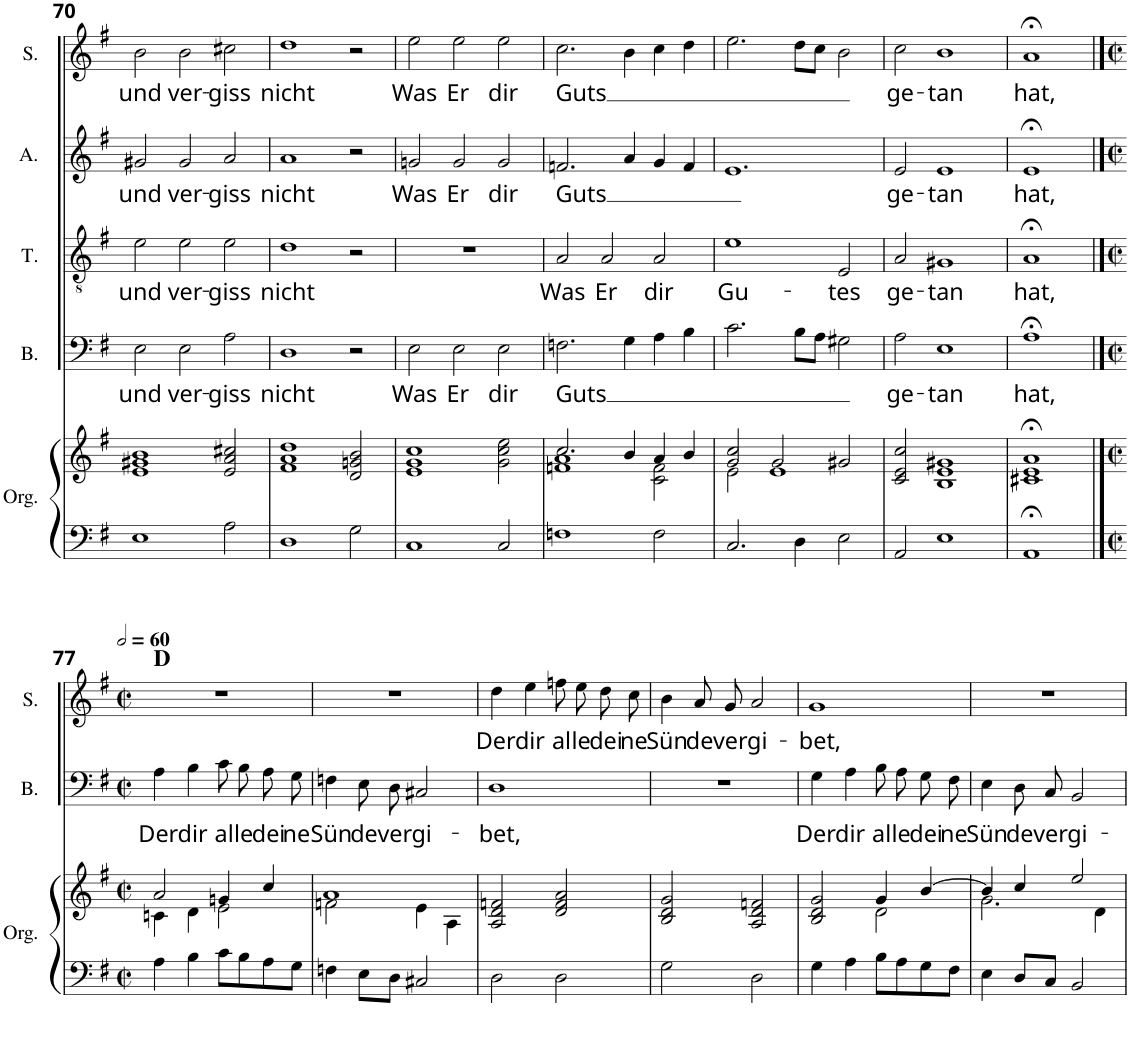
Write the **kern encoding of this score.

**kern	**kern	**kern	**text	**kern	**text	**kern	**text	**kern	**text
*part5	*part5	*part4	*part4	*part3	*part3	*part2	*part2	*part1	*part1
*staff6	*staff5	*staff4	*staff4	*staff3	*staff3	*staff2	*staff2	*staff1	*staff1
*I"Orgue	*	*I"Basse	*	*I"Ténor	*	*I"Alto	*	*I"Soprano	*
*I'Org.	*	*I'B.	*	*I'T.	*	*I'A.	*	*I'S.	*
!!LO:PB:g=z
*clefF4	*clefG2	*clefF4	*	*clefGv2	*	*clefG2	*	*clefG2	*
*k[f#]	*k[f#]	*k[f#]	*	*k[f#]	*	*k[f#]	*	*k[f#]	*
*M3/2	*M3/2	*M3/2	*	*M3/2	*	*M3/2	*	*M3/2	*
=70	=70	=70	=70	=70	=70	=70	=70	=70	=70
!	!	!	!LO:LY:b	!	!LO:LY:b	!	!LO:LY:b	!	!LO:LY:b
1E	1e 1g#X 1b	2E\	und	2e\	und	2g#X/	und	2b\	und
!	!	!	!LO:LY:b	!	!LO:LY:b	!	!LO:LY:b	!	!LO:LY:b
.	.	2E\	ver-	2e\	ver-	2g#/	ver-	2b\	ver-
!	!	!	!LO:LY:b	!	!LO:LY:b	!	!LO:LY:b	!	!LO:LY:b
2A\	2e/ 2a/ 2cc#X/	2A\	-giss	2e\	-giss	2a/	-giss	2cc#X\	-giss
=71	=71	=71	=71	=71	=71	=71	=71	=71	=71
!	!	!	!LO:LY:b	!	!LO:LY:b	!	!LO:LY:b	!	!LO:LY:b
1D	1f# 1a 1dd	1D	nicht	1d	nicht	1a	nicht	1dd	nicht
2G\	2d/ 2gn/ 2b/	2r	.	2r	.	2r	.	2r	.
=72	=72	=72	=72	=72	=72	=72	=72	=72	=72
!	!	!	!LO:LY:b	!	!	!	!LO:LY:b	!	!LO:LY:b
1C	1e 1g 1cc	2E\	Was	1.r	.	2gn/	Was	2ee\	Was
!	!	!	!LO:LY:b	!	!	!	!LO:LY:b	!	!LO:LY:b
.	.	2E\	Er	.	.	2g/	Er	2ee\	Er
!	!	!	!LO:LY:b	!	!	!	!LO:LY:b	!	!LO:LY:b
2C/	2g\ 2cc\ 2ee\	2E\	dir	.	.	2g/	dir	2ee\	dir
=73	=73	=73	=73	=73	=73	=73	=73	=73	=73
*	*^	*	*	*	*	*	*	*	*
!	!	!	!	!LO:LY:b	!	!LO:LY:b	!	!LO:LY:b	!	!LO:LY:b
1Fn	2.cc/	1fn 1a	2.Fn\	Guts	2A/	Was	2.fn/	Guts	2.cc\	Guts
!	!	!	!	!	!	!LO:LY:b	!	!	!	!
.	.	.	.	.	2A/	Er	.	.	.	.
.	4b/	.	4G\	.	.	.	4a/	.	4b\	.
!	!	!	!	!	!	!LO:LY:b	!	!	!	!
2F\	4a/	2c\ 2f\	4A\	.	2A/	dir	4g/	.	4cc\	.
.	4b/	.	4B\	.	.	.	4f/	.	4dd\	.
=74	=74	=74	=74	=74	=74	=74	=74	=74	=74	=74
!	!	!	!	!	!	!LO:LY:b	!	!	!	!
2.C/	2g/ 2cc/	2e\	2.c\	.	1e	Gu-	1.e	.	2.ee\	.
.	2g/	1e	.	.	.	.	.	.	.	.
4D\	.	.	8B\L	.	.	.	.	.	8dd\L	.
.	.	.	8A\J	.	.	.	.	.	8cc\J	.
!	!	!	!	!	!	!LO:LY:b	!	!	!	!
2E\	2g#X/	.	2G#X\	.	2E/	-tes	.	.	2b\	.
*	*v	*v	*	*	*	*	*	*	*	*
=75	=75	=75	=75	=75	=75	=75	=75	=75	=75
!	!	!	!LO:LY:b	!	!LO:LY:b	!	!LO:LY:b	!	!LO:LY:b
2AA/	2c/ 2e/ 2cc/	2A\	ge-	2A/	ge-	2e/	ge-	2cc\	ge-
!	!	!	!LO:LY:b	!	!LO:LY:b	!	!LO:LY:b	!	!LO:LY:b
1E	1B 1e 1g#X	1E	-tan	1G#X	-tan	1e	-tan	1b	-tan
=76	=76	=76	=76	=76	=76	=76	=76	=76	=76
!	!	!	!LO:LY:b	!	!LO:LY:b	!	!LO:LY:b	!	!LO:LY:b
1AA;<	1c#X;< 1e;< 1a;<	1A;<	hat,	1A;<	hat,	1e;<	hat,	1a;<	hat,
!!LO:LB:g=z
==77	==77	==77	==77	==77	==77	==77	==77	==77	==77
*M2/2	*M2/2	*M2/2	*	*M2/2	*	*M2/2	*	*M2/2	*
*met(c|)	*met(c|)	*met(c|)	*	*met(c|)	*	*met(c|)	*	*met(c|)	*
*	*	*	*	*	*	*	*	*MM120	*
*	*^	*	*	*	*	*	*	*	*
!	!	!	!	!	!	!	!	!	!LO:TX:a:B:t=D	!
!	!	!	!	!LO:LY:b	!	!	!	!	!	!
4A\	2a/	4cn\	4A\	Der	1r	.	1r	.	1r	.
!	!	!	!	!LO:LY:b	!	!	!	!	!	!
4B\	.	4d\	4B\	dir	.	.	.	.	.	.
!	!	!	!	!LO:LY:b	!	!	!	!	!	!
8c\L	4gn/	2e\	8c\	al-	.	.	.	.	.	.
!	!	!	!	!LO:LY:b	!	!	!	!	!	!
8B\	.	.	8B\	-le	.	.	.	.	.	.
!	!	!	!	!LO:LY:b	!	!	!	!	!	!
8A\	4cc/	.	8A\	dei-	.	.	.	.	.	.
!	!	!	!	!LO:LY:b	!	!	!	!	!	!
8G\J	.	.	8G\	-ne	.	.	.	.	.	.
=78	=78	=78	=78	=78	=78	=78	=78	=78	=78	=78
!	!	!	!	!LO:LY:b	!	!	!	!	!	!
4Fn\	1a	2fn\	4Fn\	Sün-	1r	.	1r	.	1r	.
!	!	!	!	!LO:LY:b	!	!	!	!	!	!
8E\L	.	.	8E\	-de	.	.	.	.	.	.
!	!	!	!	!LO:LY:b	!	!	!	!	!	!
8D\J	.	.	8D\	ver-	.	.	.	.	.	.
!	!	!	!	!LO:LY:b	!	!	!	!	!	!
2C#X/	.	4e\	2C#X/	-gi-	.	.	.	.	.	.
.	.	4A\	.	.	.	.	.	.	.	.
=79	=79	=79	=79	=79	=79	=79	=79	=79	=79	=79
!	!	!	!	!LO:LY:b	!	!	!	!	!	!LO:LY:b
*	*v	*v	*	*	*	*	*	*	*	*
2D\	2A/ 2d/ 2fn/	1D	-bet,	1r	.	1r	.	4dd\	Der
!	!	!	!	!	!	!	!	!	!LO:LY:b
.	.	.	.	.	.	.	.	4ee\	dir
!	!	!	!	!	!	!	!	!	!LO:LY:b
2D\	2d/ 2f/ 2a/	.	.	.	.	.	.	8ffn\	al-
!	!	!	!	!	!	!	!	!	!LO:LY:b
.	.	.	.	.	.	.	.	8ee\	-le
!	!	!	!	!	!	!	!	!	!LO:LY:b
.	.	.	.	.	.	.	.	8dd\	dei-
!	!	!	!	!	!	!	!	!	!LO:LY:b
.	.	.	.	.	.	.	.	8cc\	-ne
=80	=80	=80	=80	=80	=80	=80	=80	=80	=80
!	!	!	!	!	!	!	!	!	!LO:LY:b
2G\	2B/ 2d/ 2g/	1r	.	1r	.	1r	.	4b\	Sün-
!	!	!	!	!	!	!	!	!	!LO:LY:b
.	.	.	.	.	.	.	.	8a/	-de
!	!	!	!	!	!	!	!	!	!LO:LY:b
.	.	.	.	.	.	.	.	8g/	ver-
!	!	!	!	!	!	!	!	!	!LO:LY:b
2D\	2A/ 2d/ 2fn/	.	.	.	.	.	.	2a/	-gi-
=81	=81	=81	=81	=81	=81	=81	=81	=81	=81
*	*^	*	*	*	*	*	*	*	*
!	!	!	!	!LO:LY:b	!	!	!	!	!	!LO:LY:b
4G\	2B/ 2d/ 2g/	2ryy	4G\	Der	1r	.	1r	.	1g	-bet,
!	!	!	!	!LO:LY:b	!	!	!	!	!	!
4A\	.	.	4A\	dir	.	.	.	.	.	.
!	!	!	!	!LO:LY:b	!	!	!	!	!	!
8B\L	4g/	2d\	8B\	al-	.	.	.	.	.	.
!	!	!	!	!LO:LY:b	!	!	!	!	!	!
8A\	.	.	8A\	-le	.	.	.	.	.	.
!	!	!	!	!LO:LY:b	!	!	!	!	!	!
8G\	[4b/	.	8G\	dei-	.	.	.	.	.	.
!	!	!	!	!LO:LY:b	!	!	!	!	!	!
8F#\J	.	.	8F#\	-ne	.	.	.	.	.	.
=82	=82	=82	=82	=82	=82	=82	=82	=82	=82	=82
!	!	!	!	!LO:LY:b	!	!	!	!	!	!
4E\	4b/]	2.g\	4E\	Sün-	1r	.	1r	.	1r	.
!	!	!	!	!LO:LY:b	!	!	!	!	!	!
8D/L	4cc/	.	8D\	-de	.	.	.	.	.	.
!	!	!	!	!LO:LY:b	!	!	!	!	!	!
8C/J	.	.	8C/	ver-	.	.	.	.	.	.
!	!	!	!	!LO:LY:b	!	!	!	!	!	!
2BB/	2ee/	.	2BB/	-gi-	.	.	.	.	.	.
.	.	4d\	.	.	.	.	.	.	.	.
*	*v	*v	*	*	*	*	*	*	*	*
=	=	=	=	=	=	=	=	=	=
*-	*-	*-	*-	*-	*-	*-	*-	*-	*-
